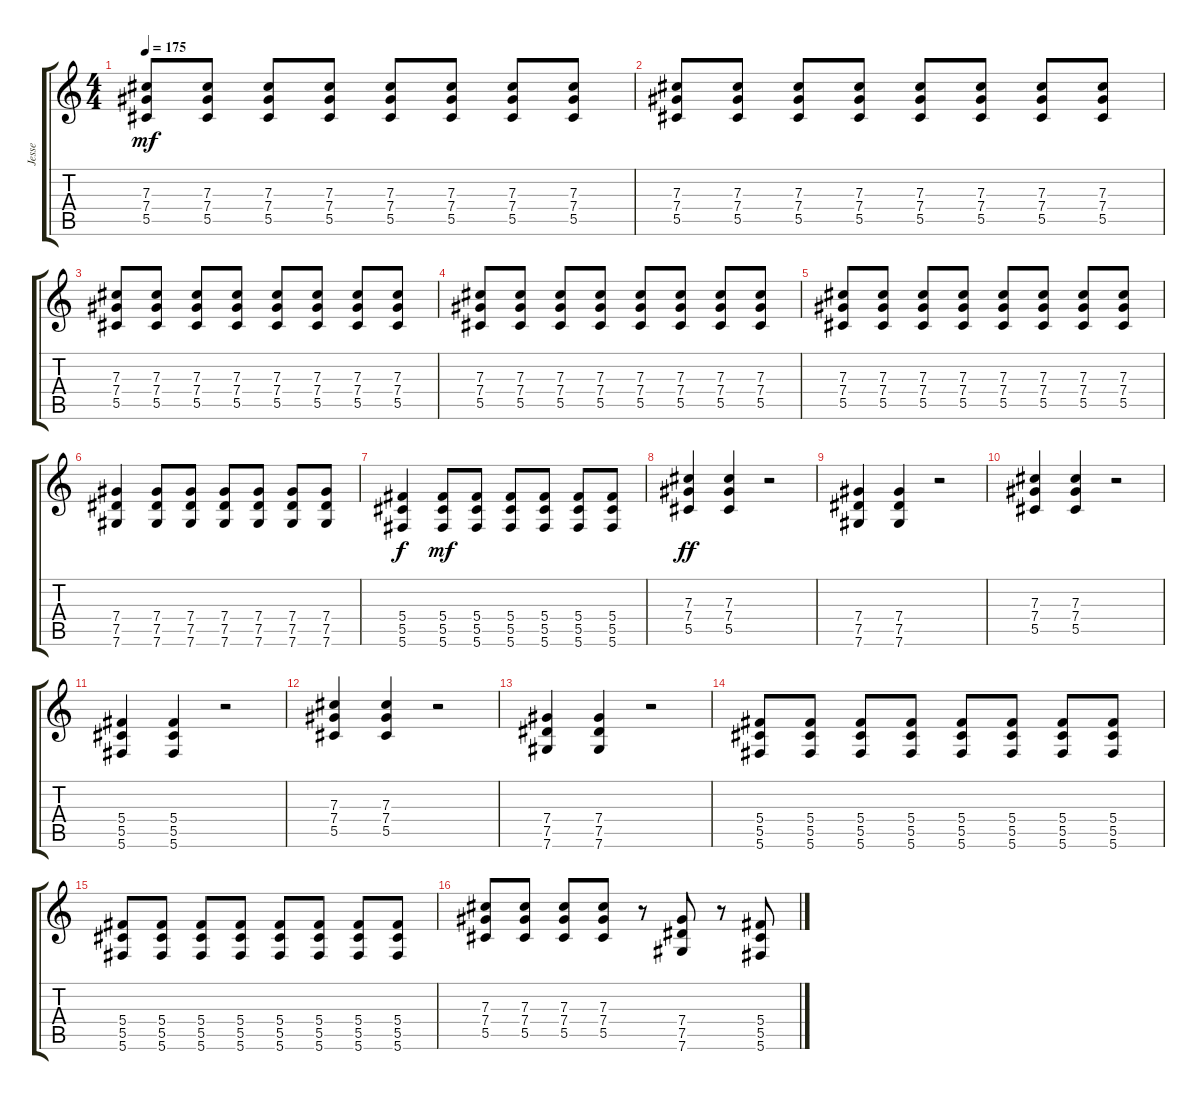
\track ("Jesse" "Jesse") {instrument distortionguitar}
\staff {score tabs}
\tuning (Eb4 Bb3 Gb3 Db3 Ab2 Db2) {hide}
\ts (4 4)
\tempo 175
\clef g2
\ks c
(7.3 7.4 5.5).8{dy mf} (7.3 7.4 5.5).8 (7.3 7.4 5.5).8 (7.3 7.4 5.5).8 (7.3 7.4 5.5).8 (7.3 7.4 5.5).8 (7.3 7.4 5.5).8 (7.3 7.4 5.5).8 |
(7.3 7.4 5.5).8 (7.3 7.4 5.5).8 (7.3 7.4 5.5).8 (7.3 7.4 5.5).8 (7.3 7.4 5.5).8 (7.3 7.4 5.5).8 (7.3 7.4 5.5).8 (7.3 7.4 5.5).8 |
(7.3 7.4 5.5).8 (7.3 7.4 5.5).8 (7.3 7.4 5.5).8 (7.3 7.4 5.5).8 (7.3 7.4 5.5).8 (7.3 7.4 5.5).8 (7.3 7.4 5.5).8 (7.3 7.4 5.5).8 |
(7.3 7.4 5.5).8 (7.3 7.4 5.5).8 (7.3 7.4 5.5).8 (7.3 7.4 5.5).8 (7.3 7.4 5.5).8 (7.3 7.4 5.5).8 (7.3 7.4 5.5).8 (7.3 7.4 5.5).8 |
(7.3 7.4 5.5).8 (7.3 7.4 5.5).8 (7.3 7.4 5.5).8 (7.3 7.4 5.5).8 (7.3 7.4 5.5).8 (7.3 7.4 5.5).8 (7.3 7.4 5.5).8 (7.3 7.4 5.5).8 |
(7.4 7.5 7.6).4 (7.4 7.5 7.6).8 (7.4 7.5 7.6).8 (7.4 7.5 7.6).8 (7.4 7.5 7.6).8 (7.4 7.5 7.6).8 (7.4 7.5 7.6).8 |
(5.4 5.5 5.6).4{dy f} (5.4 5.5 5.6).8{dy mf} (5.4 5.5 5.6).8 (5.4 5.5 5.6).8 (5.4 5.5 5.6).8 (5.4 5.5 5.6).8 (5.4 5.5 5.6).8 |
(7.3 7.4 5.5).4{dy ff} (7.3 7.4 5.5).4 r.2 |
(7.4 7.5 7.6).4 (7.4 7.5 7.6).4 r.2 |
(7.3 7.4 5.5).4 (7.3 7.4 5.5).4 r.2 |
(5.4 5.5 5.6).4 (5.4 5.5 5.6).4 r.2 |
(7.3 7.4 5.5).4 (7.3 7.4 5.5).4 r.2 |
(7.4 7.5 7.6).4 (7.4 7.5 7.6).4 r.2 |
(5.4 5.5 5.6).8 (5.4 5.5 5.6).8 (5.4 5.5 5.6).8 (5.4 5.5 5.6).8 (5.4 5.5 5.6).8 (5.4 5.5 5.6).8 (5.4 5.5 5.6).8 (5.4 5.5 5.6).8 |
(5.4 5.5 5.6).8 (5.4 5.5 5.6).8 (5.4 5.5 5.6).8 (5.4 5.5 5.6).8 (5.4 5.5 5.6).8 (5.4 5.5 5.6).8 (5.4 5.5 5.6).8 (5.4 5.5 5.6).8 |
(7.3 7.4 5.5).8 (7.3 7.4 5.5).8 (7.3 7.4 5.5).8 (7.3 7.4 5.5).8 r.8 (7.4 7.5 7.6).8 r.8 (5.4 5.5 5.6).8
